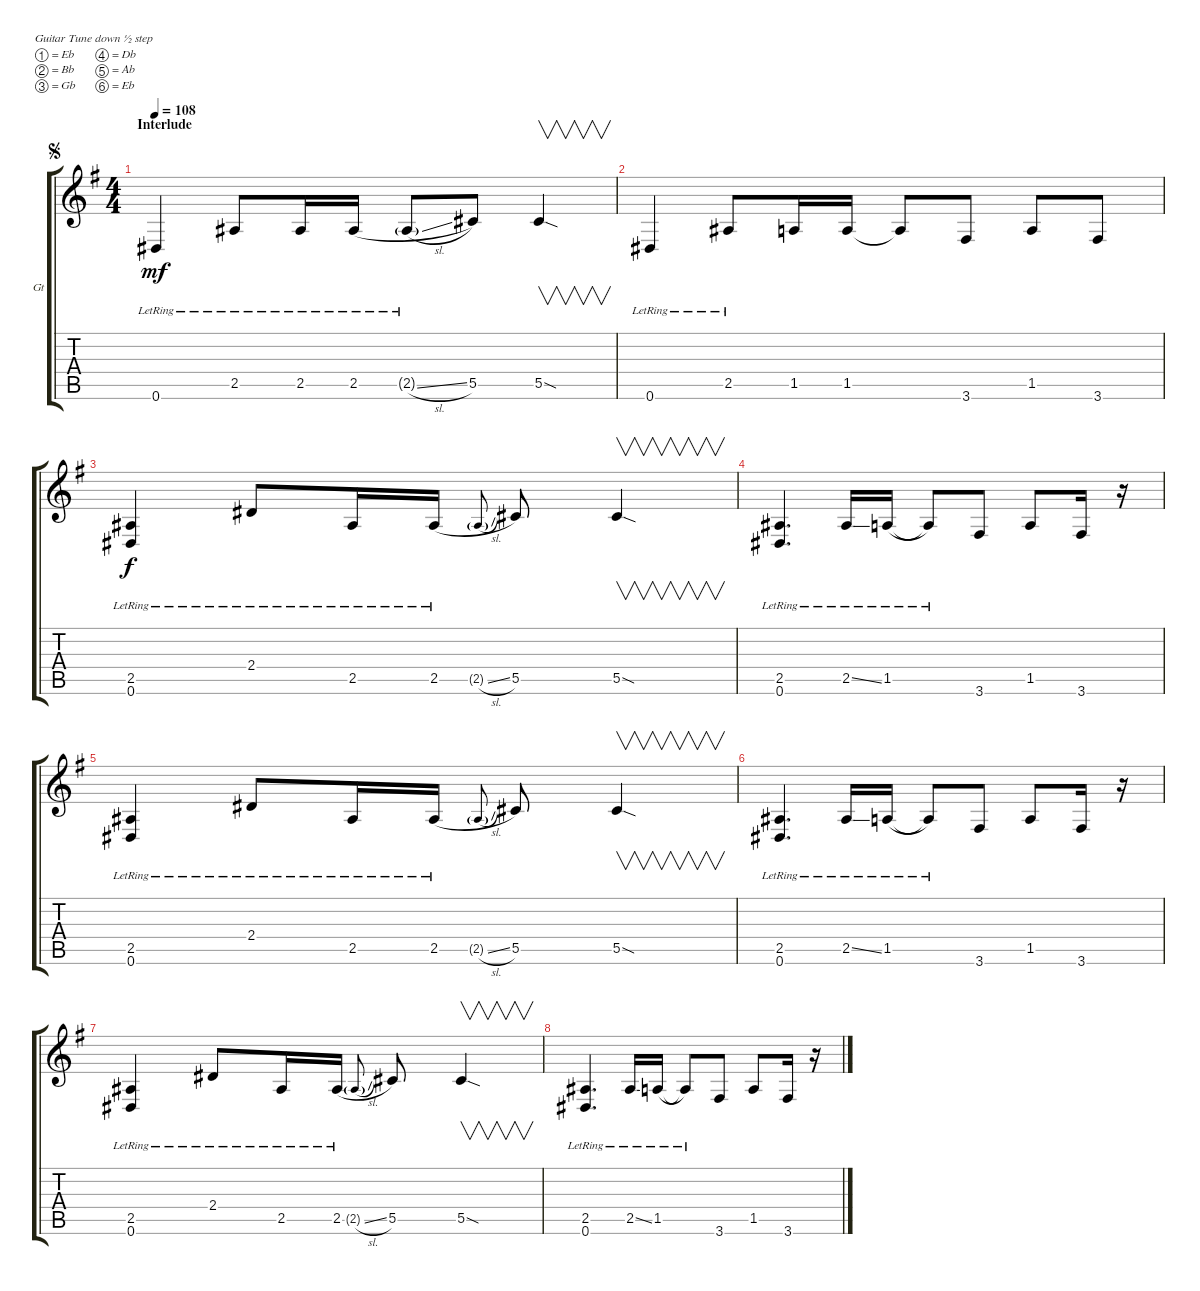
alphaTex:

\defaultSystemsLayout 4
\bracketExtendMode groupsimilarinstruments
\firstSystemTrackNameOrientation horizontal
\otherSystemsTrackNameOrientation horizontal
\track ("2 Guitar" "Gt") {instrument distortionguitar}
\staff {score tabs}
\tuning (Eb4 Bb3 Gb3 Db3 Ab2 Eb2)
\ts (4 4)
\section ("" "Interlude")
\jump segno
\tempo 108
\clef g2
\scale
1.05549
\ks g
0.6{lr}.4{dy mf} 2.5{lr}.8 2.5{lr}.16 2.5{lr}.16{legatoorigin} 2.5{sl g lr}.8{legatoorigin} 5.5.8 5.5{sod}.4{v} |
\scale
0.944515 0.6{lr}.4 2.5{lr}.8 1.5.16 1.5.16 1.5{t}.8 3.6.8 1.5.8 3.6.8 |
\scale
1.05549 (0.6{lr} 2.5{lr}).4{dy f} 2.4{lr}.8 2.5{lr}.16 2.5{lr}.16{legatoorigin} 2.5{sl g}.8{gr onbeat legatoorigin} 5.5.8 5.5{sod}.4{v} |
\scale
0.944515 (0.6{lr} 2.5{lr}).4{d} 2.5{ss lr}.16 1.5{lr}.16{legatoorigin} 1.5{lr t}.8 3.6.8 1.5.8 3.6.16 r.16 |
\scale
1.05549 (0.6{lr} 2.5{lr}).4 2.4{lr}.8 2.5{lr}.16 2.5{lr}.16{legatoorigin} 2.5{sl g}.8{gr onbeat legatoorigin} 5.5.8 5.5{sod}.4{v} |
\scale
0.944515 (0.6{lr} 2.5{lr}).4{d} 2.5{ss lr}.16 1.5{lr}.16{legatoorigin} 1.5{lr t}.8 3.6.8 1.5.8 3.6.16 r.16 |
\scale
1.05549 (0.6{lr} 2.5{lr}).4 2.4{lr}.8 2.5{lr}.16 2.5{lr}.16{legatoorigin} 2.5{sl g}.8{gr onbeat legatoorigin} 5.5.8 5.5{sod}.4{v} |
\scale
0.944515 (0.6{lr} 2.5{lr}).4{d} 2.5{ss lr}.16 1.5{lr}.16{legatoorigin} 1.5{lr t}.8 3.6.8 1.5.8 3.6.16 r.16
